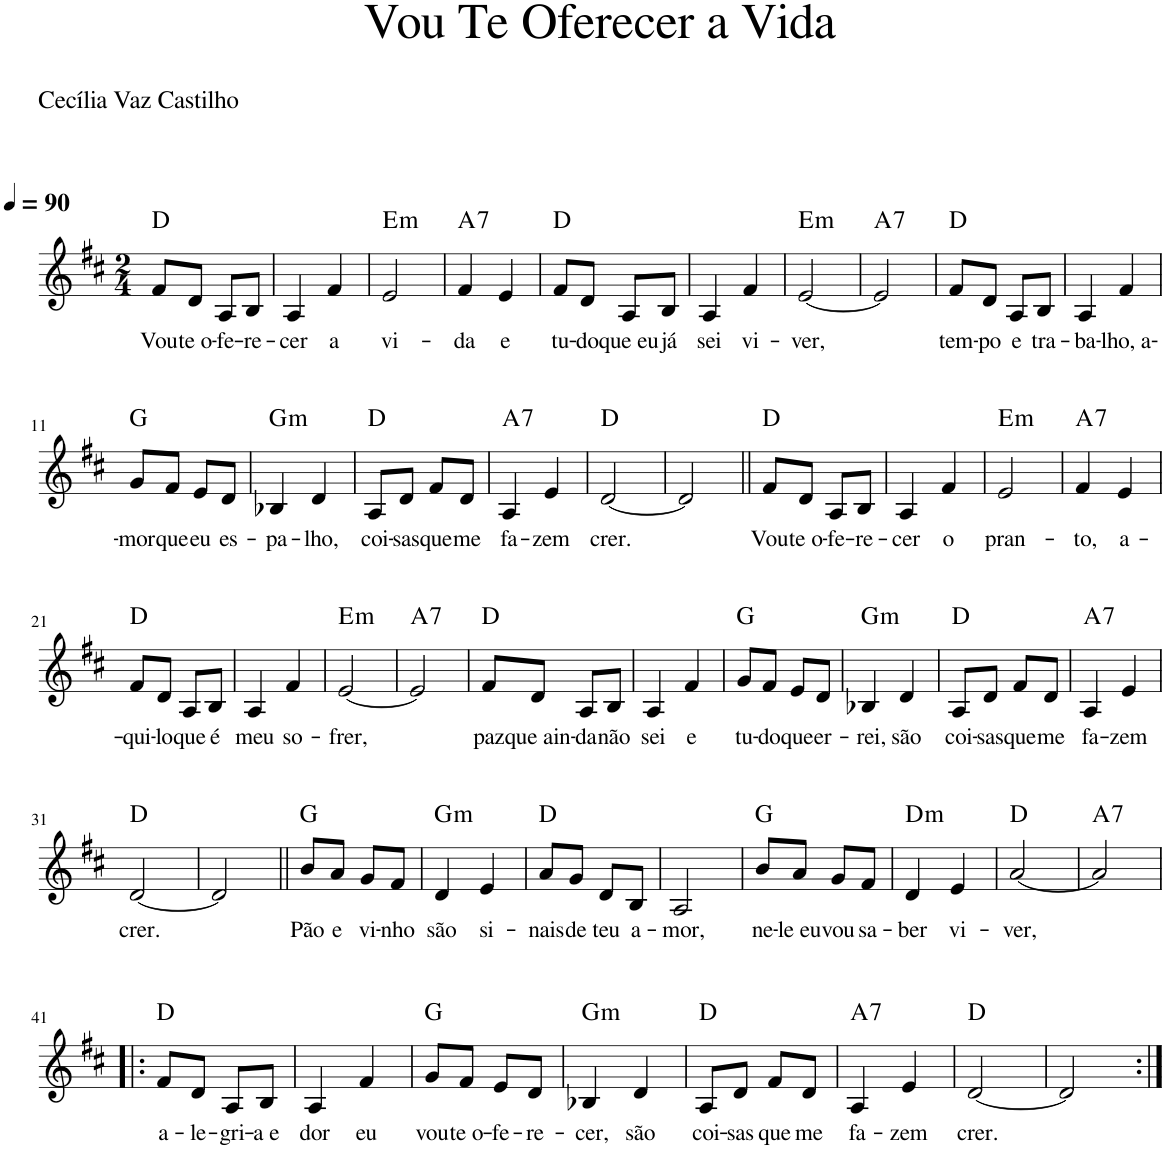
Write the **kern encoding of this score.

**kern	**text	**harte
*part1	*part1	*part1
*staff1	*staff1	*
*I"Voz	*	*
*I'Vo.	*	*
*clefG2	*	*
*k[f#c#]	*	*
*M2/4	*	*
*MM90	*	*
=1	=1	=1
!	!LO:LY:b	!
8f#/L	Vou	D:maj
!	!LO:LY:b	!
8d/J	te o-	.
!	!LO:LY:b	!
8A/L	-fe-	.
!	!LO:LY:b	!
8B/J	-re-	.
=2	=2	=2
!	!LO:LY:b	!
4A/	-cer	.
!	!LO:LY:b	!
4f#/	a	.
=3	=3	=3
!	!LO:LY:b	!LO:H:kt=m
2e/	vi-	E:min
=4	=4	=4
!	!LO:LY:b	!LO:H:kt=7
4f#/	-da	A:7
!	!LO:LY:b	!
4e/	e	.
=5	=5	=5
!	!LO:LY:b	!
8f#/L	tu-	D:maj
!	!LO:LY:b	!
8d/J	-do	.
!	!LO:LY:b	!
8A/L	que eu	.
!	!LO:LY:b	!
8B/J	já	.
=6	=6	=6
!	!LO:LY:b	!
4A/	sei	.
!	!LO:LY:b	!
4f#/	vi-	.
=7	=7	=7
!	!LO:LY:b	!LO:H:kt=m
[2e/	-ver,	E:min
=8	=8	=8
!	!	!LO:H:kt=7
2e/]	.	A:7
=9	=9	=9
!	!LO:LY:b	!
8f#/L	tem-	D:maj
!	!LO:LY:b	!
8d/J	-po	.
!	!LO:LY:b	!
8A/L	e	.
!	!LO:LY:b	!
8B/J	tra-	.
=10	=10	=10
!	!LO:LY:b	!
4A/	-ba-	.
!	!LO:LY:b	!
4f#/	-lho, a-	.
!!LO:LB:g=z
=11	=11	=11
!	!LO:LY:b	!
8g/L	-mor	G:maj
!	!LO:LY:b	!
8f#/J	que	.
!	!LO:LY:b	!
8e/L	eu	.
!	!LO:LY:b	!
8d/J	es-	.
=12	=12	=12
!	!LO:LY:b	!LO:H:kt=m
4B-X/	-pa-	G:min
!	!LO:LY:b	!
4d/	-lho,	.
=13	=13	=13
!	!LO:LY:b	!
8A/L	coi-	D:maj
!	!LO:LY:b	!
8d/J	-sas	.
!	!LO:LY:b	!
8f#/L	que	.
!	!LO:LY:b	!
8d/J	me	.
=14	=14	=14
!	!LO:LY:b	!LO:H:kt=7
4A/	fa-	A:7
!	!LO:LY:b	!
4e/	-zem	.
=15	=15	=15
!	!LO:LY:b	!
[2d/	crer.	D:maj
=16	=16	=16
2d/]	.	.
=17||	=17||	=17||
!	!LO:LY:b	!
8f#/L	Vou	D:maj
!	!LO:LY:b	!
8d/J	te o-	.
!	!LO:LY:b	!
8A/L	-fe-	.
!	!LO:LY:b	!
8B/J	-re-	.
=18	=18	=18
!	!LO:LY:b	!
4A/	-cer	.
!	!LO:LY:b	!
4f#/	o	.
=19	=19	=19
!	!LO:LY:b	!LO:H:kt=m
2e/	pran-	E:min
=20	=20	=20
!	!LO:LY:b	!LO:H:kt=7
4f#/	-to,	A:7
!	!LO:LY:b	!
4e/	a-	.
!!LO:LB:g=z
=21	=21	=21
!	!LO:LY:b	!
8f#/L	-qui-	D:maj
!	!LO:LY:b	!
8d/J	-lo	.
!	!LO:LY:b	!
8A/L	que	.
!	!LO:LY:b	!
8B/J	é	.
=22	=22	=22
!	!LO:LY:b	!
4A/	meu	.
!	!LO:LY:b	!
4f#/	so-	.
=23	=23	=23
!	!LO:LY:b	!LO:H:kt=m
[2e/	-frer,	E:min
=24	=24	=24
!	!	!LO:H:kt=7
2e/]	.	A:7
=25	=25	=25
!	!LO:LY:b	!
8f#/L	paz	D:maj
!	!LO:LY:b	!
8d/J	que ain-	.
!	!LO:LY:b	!
8A/L	-da	.
!	!LO:LY:b	!
8B/J	não	.
=26	=26	=26
!	!LO:LY:b	!
4A/	sei	.
!	!LO:LY:b	!
4f#/	e	.
=27	=27	=27
!	!LO:LY:b	!
8g/L	tu-	G:maj
!	!LO:LY:b	!
8f#/J	-do	.
!	!LO:LY:b	!
8e/L	que	.
!	!LO:LY:b	!
8d/J	er-	.
=28	=28	=28
!	!LO:LY:b	!LO:H:kt=m
4B-X/	-rei,	G:min
!	!LO:LY:b	!
4d/	são	.
=29	=29	=29
!	!LO:LY:b	!
8A/L	coi-	D:maj
!	!LO:LY:b	!
8d/J	-sas	.
!	!LO:LY:b	!
8f#/L	que	.
!	!LO:LY:b	!
8d/J	me	.
=30	=30	=30
!	!LO:LY:b	!LO:H:kt=7
4A/	fa-	A:7
!	!LO:LY:b	!
4e/	-zem	.
!!LO:LB:g=z
=31	=31	=31
!	!LO:LY:b	!
[2d/	crer.	D:maj
=32	=32	=32
2d/]	.	.
=33||	=33||	=33||
!	!LO:LY:b	!
8b/L	Pão	G:maj
!	!LO:LY:b	!
8a/J	e	.
!	!LO:LY:b	!
8g/L	vi-	.
!	!LO:LY:b	!
8f#/J	-nho	.
=34	=34	=34
!	!LO:LY:b	!LO:H:kt=m
4d/	são	G:min
!	!LO:LY:b	!
4e/	si-	.
=35	=35	=35
!	!LO:LY:b	!
8a/L	-nais	D:maj
!	!LO:LY:b	!
8g/J	de	.
!	!LO:LY:b	!
8d/L	teu	.
!	!LO:LY:b	!
8B/J	a-	.
=36	=36	=36
!	!LO:LY:b	!
2A/	-mor,	.
=37	=37	=37
!	!LO:LY:b	!
8b/L	ne-	G:maj
!	!LO:LY:b	!
8a/J	-le eu	.
!	!LO:LY:b	!
8g/L	vou	.
!	!LO:LY:b	!
8f#/J	sa-	.
=38	=38	=38
!	!LO:LY:b	!LO:H:kt=m
4d/	-ber	D:min
!	!LO:LY:b	!
4e/	vi-	.
=39	=39	=39
!	!LO:LY:b	!
[2a/	-ver,	D:maj
=40	=40	=40
!	!	!LO:H:kt=7
2a/]	.	A:7
!!LO:LB:g=z
=41!|:	=41!|:	=41!|:
!	!LO:LY:b	!
8f#/L	a-	D:maj
!	!LO:LY:b	!
8d/J	-le-	.
!	!LO:LY:b	!
8A/L	-gri-	.
!	!LO:LY:b	!
8B/J	-a e	.
=42	=42	=42
!	!LO:LY:b	!
4A/	dor	.
!	!LO:LY:b	!
4f#/	eu	.
=43	=43	=43
!	!LO:LY:b	!
8g/L	vou	G:maj
!	!LO:LY:b	!
8f#/J	te o-	.
!	!LO:LY:b	!
8e/L	-fe-	.
!	!LO:LY:b	!
8d/J	-re-	.
=44	=44	=44
!	!LO:LY:b	!LO:H:kt=m
4B-X/	-cer,	G:min
!	!LO:LY:b	!
4d/	são	.
=45	=45	=45
!	!LO:LY:b	!
8A/L	coi-	D:maj
!	!LO:LY:b	!
8d/J	-sas	.
!	!LO:LY:b	!
8f#/L	que	.
!	!LO:LY:b	!
8d/J	me	.
=46	=46	=46
!	!LO:LY:b	!LO:H:kt=7
4A/	fa-	A:7
!	!LO:LY:b	!
4e/	-zem	.
=47	=47	=47
!	!LO:LY:b	!
[2d/	crer.	D:maj
=48	=48	=48
2d/]	.	.
=:|!	=:|!	=:|!
*-	*-	*-
